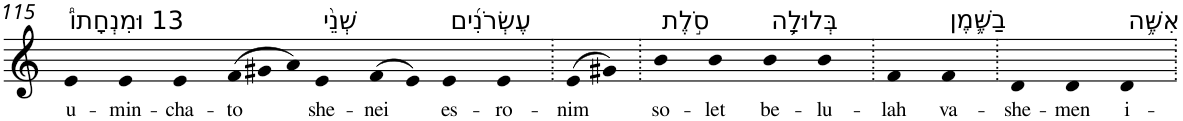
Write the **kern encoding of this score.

**kern	**text
*part1	*part1
*staff1	*staff1
*I"Piano	*
*I'Pno	*
!!LO:PB:g=z
*clefG2	*
*k[]	*
=115	=115
!LO:TX:a:t=13 וּמִנְחָתוֹ֩	!
!	!LO:LY:b
4e	u-
!	!LO:LY:b
4e	-min-
!	!LO:LY:b
4e	-cha-
*Xtuplet	*
!	!LO:LY:b
(>12f	-to
12g#X	.
12a)	.
!LO:TX:a:t=שְׁנֵ֨י	!
!	!LO:LY:b
4e	she-
!	!LO:LY:b
(>8f	-nei
8e)	.
!LO:TX:a:t=עֶשְׂרֹנִ֜ים	!
!	!LO:LY:b
4e	es-
!	!LO:LY:b
4e	-ro-
=116.	=116.
!	!LO:LY:b
(>8e	-nim
8g#X)	.
=117.	=117.
!LO:TX:a:t=סֹ֣לֶת	!
!	!LO:LY:b
4b	so-
!	!LO:LY:b
4b	-let
!LO:TX:a:t=בְּלוּלָ֥ה	!
!	!LO:LY:b
4b	be-
!	!LO:LY:b
4b	-lu-
=118.	=118.
!	!LO:LY:b
4f	-lah
!LO:TX:a:t=בַשֶּׁ֛מֶן	!
!	!LO:LY:b
4f	va-
=119.	=119.
!	!LO:LY:b
4d	-she-
!	!LO:LY:b
4d	-men
!LO:TX:a:t=אִשֶּׁ֥ה	!
!	!LO:LY:b
4d	i-
=.	=.
*-	*-
